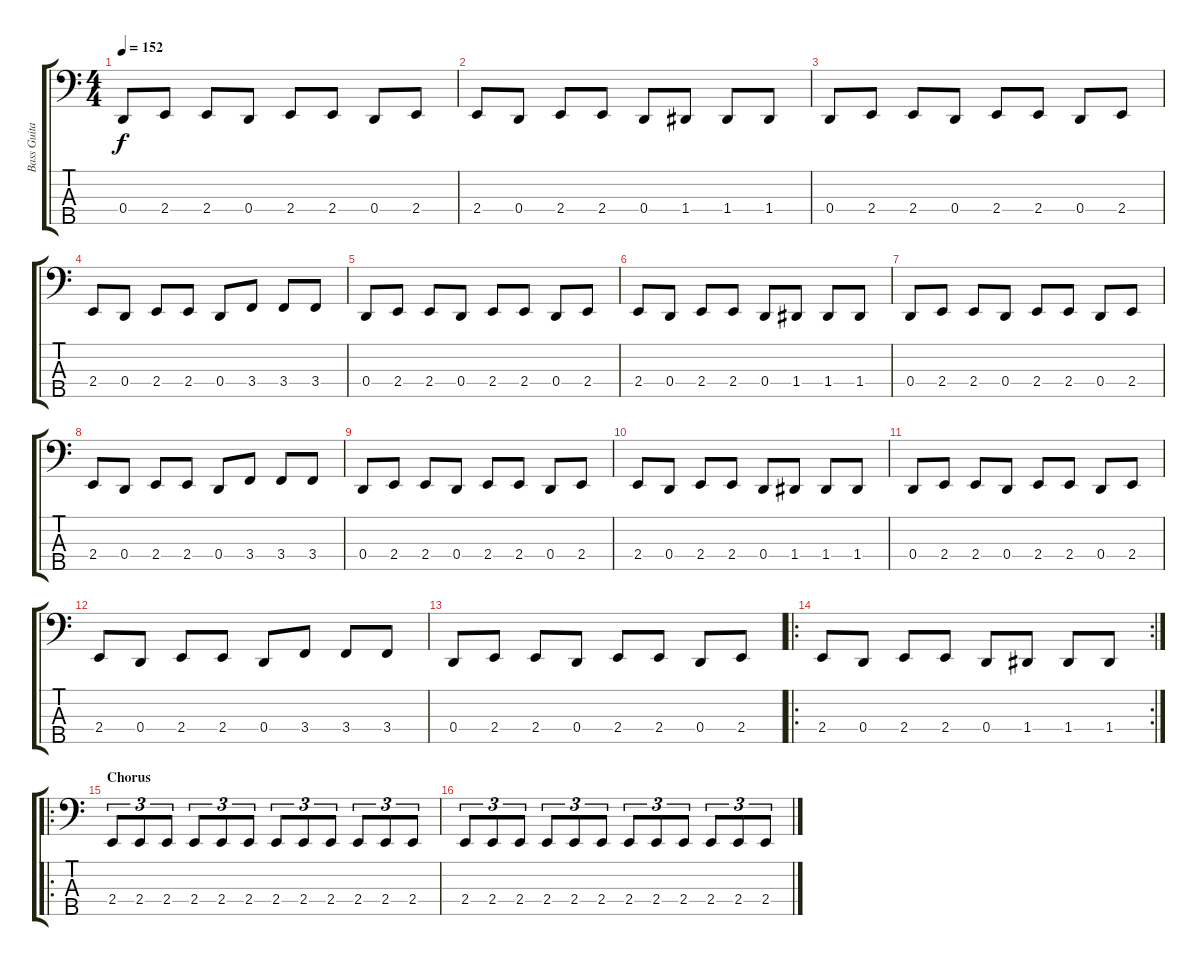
\track ("Bass Guitar" "Bass Guita") {instrument electricbasspick}
\staff {score tabs}
\tuning (F2 C2 G1 D1 A0) {hide}
\ts (4 4)
\tempo 152
\clef f4
\ks c
0.4.8{dy f} 2.4.8 2.4.8 0.4.8 2.4.8 2.4.8 0.4.8 2.4.8 |
2.4.8 0.4.8 2.4.8 2.4.8 0.4.8 1.4.8 1.4.8 1.4.8 |
0.4.8 2.4.8 2.4.8 0.4.8 2.4.8 2.4.8 0.4.8 2.4.8 |
2.4.8 0.4.8 2.4.8 2.4.8 0.4.8 3.4.8 3.4.8 3.4.8 |
0.4.8 2.4.8 2.4.8 0.4.8 2.4.8 2.4.8 0.4.8 2.4.8 |
2.4.8 0.4.8 2.4.8 2.4.8 0.4.8 1.4.8 1.4.8 1.4.8 |
0.4.8 2.4.8 2.4.8 0.4.8 2.4.8 2.4.8 0.4.8 2.4.8 |
2.4.8 0.4.8 2.4.8 2.4.8 0.4.8 3.4.8 3.4.8 3.4.8 |
0.4.8 2.4.8 2.4.8 0.4.8 2.4.8 2.4.8 0.4.8 2.4.8 |
2.4.8 0.4.8 2.4.8 2.4.8 0.4.8 1.4.8 1.4.8 1.4.8 |
0.4.8 2.4.8 2.4.8 0.4.8 2.4.8 2.4.8 0.4.8 2.4.8 |
2.4.8 0.4.8 2.4.8 2.4.8 0.4.8 3.4.8 3.4.8 3.4.8 |
0.4.8 2.4.8 2.4.8 0.4.8 2.4.8 2.4.8 0.4.8 2.4.8 |
\ro
\rc 2
2.4.8 0.4.8 2.4.8 2.4.8 0.4.8 1.4.8 1.4.8 1.4.8 |
\ro
\section ("" "Chorus")
2.4.8{tu (3 2)} 2.4.8{tu (3 2)} 2.4.8{tu (3 2)} 2.4.8{tu (3 2)} 2.4.8{tu (3 2)} 2.4.8{tu (3 2)} 2.4.8{tu (3 2)} 2.4.8{tu (3 2)} 2.4.8{tu (3 2)} 2.4.8{tu (3 2)} 2.4.8{tu (3 2)} 2.4.8{tu (3 2)} |
2.4.8{tu (3 2)} 2.4.8{tu (3 2)} 2.4.8{tu (3 2)} 2.4.8{tu (3 2)} 2.4.8{tu (3 2)} 2.4.8{tu (3 2)} 2.4.8{tu (3 2)} 2.4.8{tu (3 2)} 2.4.8{tu (3 2)} 2.4.8{tu (3 2)} 2.4.8{tu (3 2)} 2.4.8{tu (3 2)}
